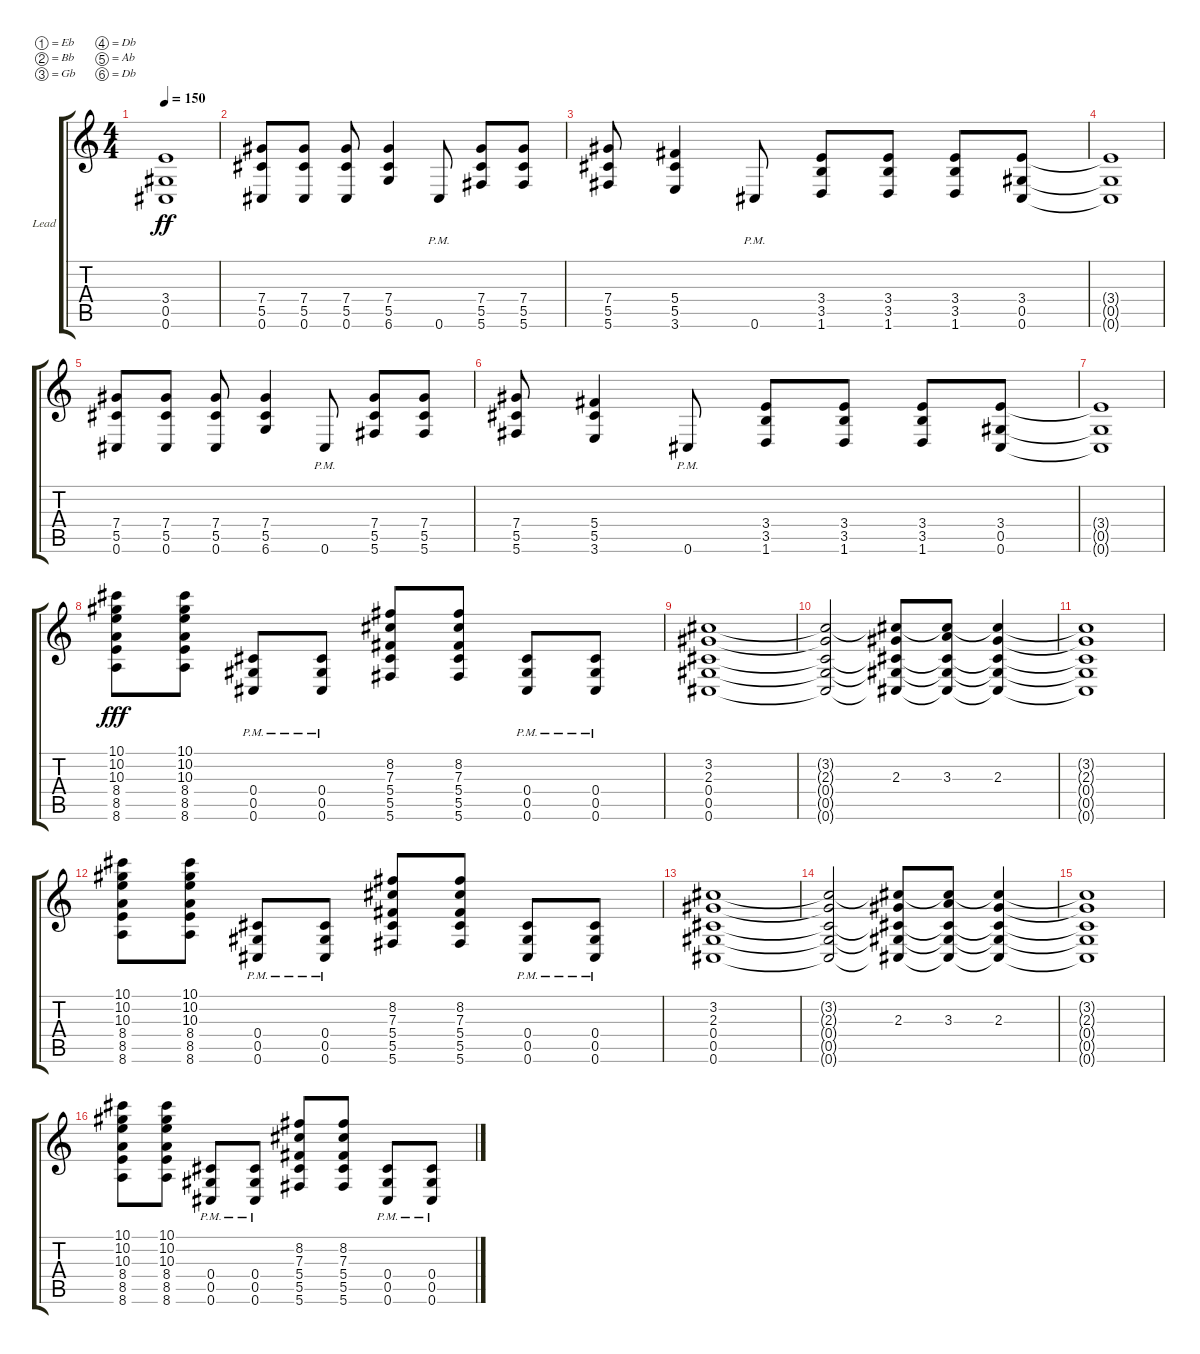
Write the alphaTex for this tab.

\bracketExtendMode groupsimilarinstruments
\firstSystemTrackNameOrientation horizontal
\otherSystemsTrackNameOrientation horizontal
\track ("Adam" "Lead") {instrument distortionguitar}
\staff {score tabs}
\tuning (Eb4 Bb3 Gb3 Db3 Ab2 Db2)
\ts (4 4)
\tempo 150
\clef g2
\ks c
(0.6{t} 0.5{t} 3.4{t}).1{dy ff} |
(5.5 7.4 0.6).8 (0.6 7.4 5.5).8 (0.6 7.4 5.5).8 (7.4 5.5 6.6).4 0.6{pm}.8 (7.4 5.5 5.6).8 (7.4 5.5 5.6).8 |
(7.4 5.5 5.6).8 (5.4 5.5 3.6).4 0.6{pm}.8 (3.4 3.5 1.6).8 (3.4 3.5 1.6).8 (3.4 3.5 1.6).8 (0.6 0.5 3.4).8 |
(0.6{t} 0.5{t} 3.4{t}).1 |
(5.5 7.4 0.6).8 (0.6 7.4 5.5).8 (0.6 7.4 5.5).8 (7.4 5.5 6.6).4 0.6{pm}.8 (7.4 5.5 5.6).8 (7.4 5.5 5.6).8 |
(7.4 5.5 5.6).8 (5.4 5.5 3.6).4 0.6{pm}.8 (3.4 3.5 1.6).8 (3.4 3.5 1.6).8 (3.4 3.5 1.6).8 (0.6 0.5 3.4).8 |
(0.6{t} 0.5{t} 3.4{t}).1 |
(8.6 8.5 8.4 10.3 10.2 10.1).8{dy fff} (10.1 10.2 10.3 8.4 8.5 8.6).8 (0.6{pm} 0.5{pm} 0.4{pm}).8 (0.6{pm} 0.5{pm} 0.4{pm}).8 (7.3 5.4 5.5 5.6 8.2).8 (5.6 5.5 5.4 7.3 8.2).8 (0.4{pm} 0.5{pm} 0.6{pm}).8 (0.4{pm} 0.5{pm} 0.6{pm}).8 |
(3.2 2.3 0.4 0.5 0.6).1 |
(0.6{t} 0.5{t} 0.4{t} 2.3{t} 3.2{t}).2 (3.2{t} 0.4{t} 0.5{t} 0.6{t} 2.3).8 (3.3 3.2{t} 0.4{t} 0.5{t} 0.6{t}).8 (2.3 3.2{t} 0.4{t} 0.6{t} 0.5{t}).4 |
(3.2{t} 2.3{t} 0.4{t} 0.5{t} 0.6{t}).1 |
(8.6 8.5 8.4 10.3 10.2 10.1).8 (10.1 10.2 10.3 8.4 8.5 8.6).8 (0.6{pm} 0.5{pm} 0.4{pm}).8 (0.6{pm} 0.5{pm} 0.4{pm}).8 (7.3 5.4 5.5 5.6 8.2).8 (5.6 5.5 5.4 7.3 8.2).8 (0.4{pm} 0.5{pm} 0.6{pm}).8 (0.4{pm} 0.5{pm} 0.6{pm}).8 |
(3.2 2.3 0.4 0.5 0.6).1 |
(0.6{t} 0.5{t} 0.4{t} 2.3{t} 3.2{t}).2 (3.2{t} 0.4{t} 0.5{t} 0.6{t} 2.3).8 (3.3 3.2{t} 0.4{t} 0.5{t} 0.6{t}).8 (2.3 3.2{t} 0.4{t} 0.6{t} 0.5{t}).4 |
(3.2{t} 2.3{t} 0.4{t} 0.5{t} 0.6{t}).1 |
(8.6 8.5 8.4 10.3 10.2 10.1).8 (10.1 10.2 10.3 8.4 8.5 8.6).8 (0.6{pm} 0.5{pm} 0.4{pm}).8 (0.6{pm} 0.5{pm} 0.4{pm}).8 (7.3 5.4 5.5 5.6 8.2).8 (5.6 5.5 5.4 7.3 8.2).8 (0.4{pm} 0.5{pm} 0.6{pm}).8 (0.4{pm} 0.5{pm} 0.6{pm}).8
